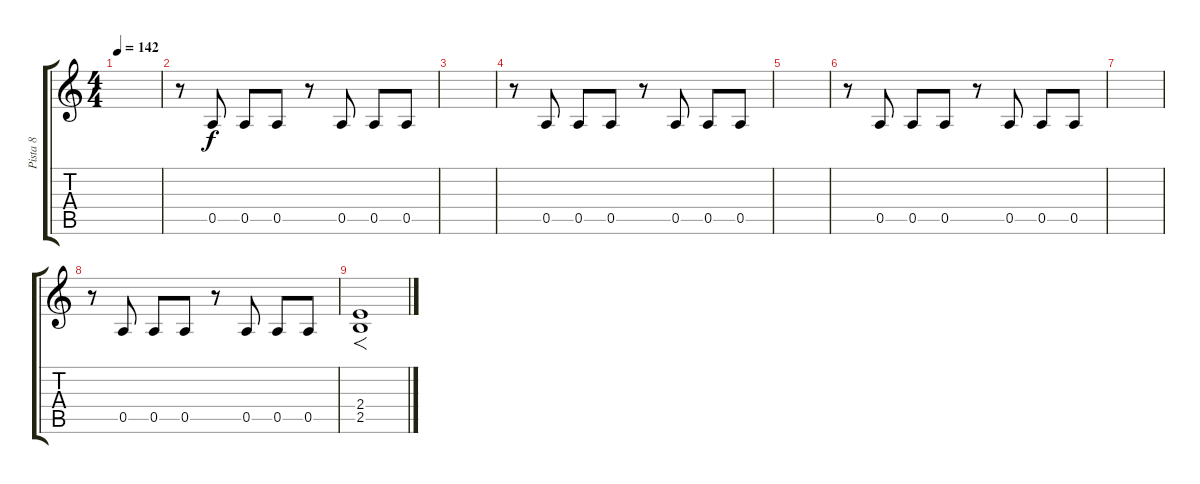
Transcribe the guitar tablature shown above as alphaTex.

\track ("Pista 8" "Pista 8") {instrument overdrivenguitar}
\staff {score tabs}
\tuning (E4 B3 G3 D3 A2 E2) {hide}
\ts (4 4)
\tempo 142
\clef g2
\ks c
|
r.8{balance 16} 0.5.8 0.5.8 0.5.8 r.8 0.5.8 0.5.8 0.5.8 |
|
r.8 0.5.8 0.5.8 0.5.8 r.8 0.5.8 0.5.8 0.5.8 |
|
r.8 0.5.8 0.5.8 0.5.8 r.8 0.5.8 0.5.8 0.5.8 |
|
r.8 0.5.8 0.5.8 0.5.8 r.8 0.5.8 0.5.8 0.5.8 |
(2.4 2.5).1{f balance 8}
